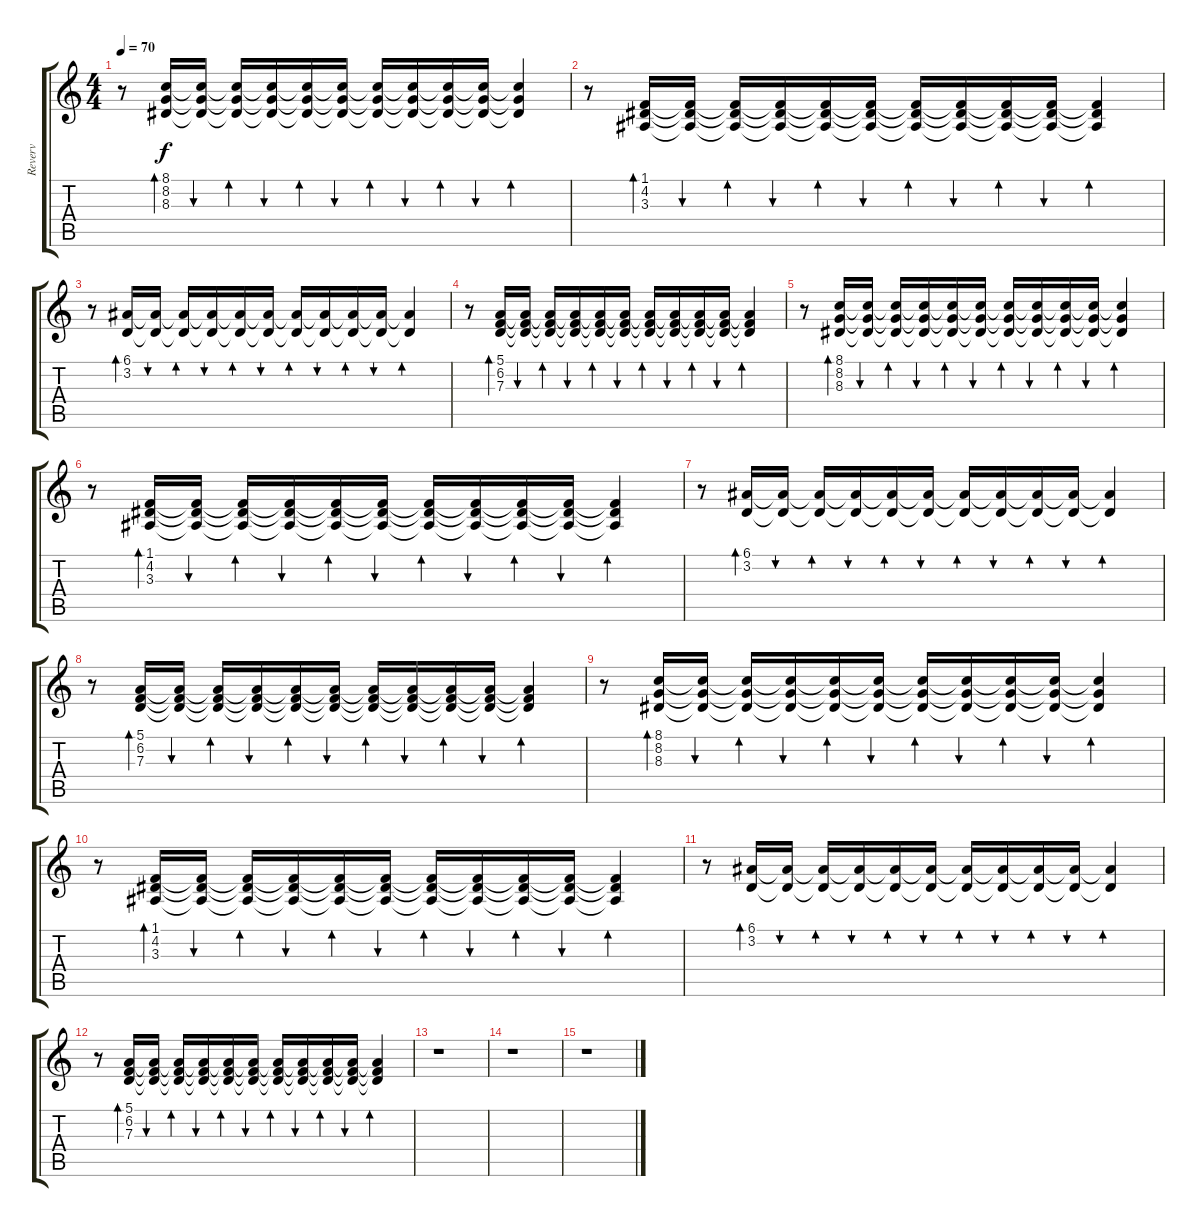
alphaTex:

\track ("Reverv " "Reverv ") {instrument fx7echoes}
\staff {score tabs}
\tuning (E4 B3 G3 D3 A2 E2) {hide}
\ts (4 4)
\tempo 70
\clef g2
\ks c
r.8{dy f volume 6} (8.1 8.2 8.3).16{bd 60} (8.1{t} 8.2{t} 8.3{t}).16{bu 60} (8.1{t} 8.2{t} 8.3{t}).16{bd 60 volume 8} (8.1{t} 8.2{t} 8.3{t}).16{bu 60} (8.1{t} 8.2{t} 8.3{t}).16{bd 60 volume 11} (8.1{t} 8.2{t} 8.3{t}).16{bu 60} (8.1{t} 8.2{t} 8.3{t}).16{bd 60 volume 12} (8.1{t} 8.2{t} 8.3{t}).16{bu 60} (8.1{t} 8.2{t} 8.3{t}).16{bd 60} (8.1{t} 8.2{t} 8.3{t}).16{bu 60 volume 11} (8.1{t} 8.2{t} 8.3{t}).4{bd 60 volume 7} |
r.8{volume 3} (1.1 4.2 3.3).16{bd 60} (1.1{t} 4.2{t} 3.3{t}).16{bu 60} (1.1{t} 4.2{t} 3.3{t}).16{bd 60 volume 8} (1.1{t} 4.2{t} 3.3{t}).16{bu 60} (1.1{t} 4.2{t} 3.3{t}).16{bd 60 volume 11} (1.1{t} 4.2{t} 3.3{t}).16{bu 60} (1.1{t} 4.2{t} 3.3{t}).16{bd 60 volume 12} (1.1{t} 4.2{t} 3.3{t}).16{bu 60} (1.1{t} 4.2{t} 3.3{t}).16{bd 60} (1.1{t} 4.2{t} 3.3{t}).16{bu 60 volume 11} (1.1{t} 4.2{t} 3.3{t}).4{bd 60 volume 7} |
r.8{volume 6} (6.1 3.2).16{bd 60} (6.1{t} 3.2{t}).16{bu 60} (6.1{t} 3.2{t}).16{bd 60 volume 8} (6.1{t} 3.2{t}).16{bu 60} (6.1{t} 3.2{t}).16{bd 60 volume 12} (6.1{t} 3.2{t}).16{bu 60} (6.1{t} 3.2{t}).16{bd 60 volume 12} (6.1{t} 3.2{t}).16{bu 60} (6.1{t} 3.2{t}).16{bd 60} (6.1{t} 3.2{t}).16{bu 60 volume 11} (6.1{t} 3.2{t}).4{bd 60 volume 7} |
r.8{volume 6} (5.1 6.2 7.3).16{bd 60} (5.1{t} 6.2{t} 7.3{t}).16{bu 60} (5.1{t} 6.2{t} 7.3{t}).16{bd 60 volume 8} (5.1{t} 6.2{t} 7.3{t}).16{bu 60} (5.1{t} 6.2{t} 7.3{t}).16{bd 60 volume 11} (5.1{t} 6.2{t} 7.3{t}).16{bu 60} (5.1{t} 6.2{t} 7.3{t}).16{bd 60 volume 12} (5.1{t} 6.2{t} 7.3{t}).16{bu 60} (5.1{t} 6.2{t} 7.3{t}).16{bd 60} (5.1{t} 6.2{t} 7.3{t}).16{bu 60 volume 11} (5.1{t} 6.2{t} 7.3{t}).4{bd 60 volume 7} |
r.8{volume 6} (8.1 8.2 8.3).16{bd 60} (8.1{t} 8.2{t} 8.3{t}).16{bu 60} (8.1{t} 8.2{t} 8.3{t}).16{bd 60 volume 8} (8.1{t} 8.2{t} 8.3{t}).16{bu 60} (8.1{t} 8.2{t} 8.3{t}).16{bd 60 volume 11} (8.1{t} 8.2{t} 8.3{t}).16{bu 60} (8.1{t} 8.2{t} 8.3{t}).16{bd 60 volume 12} (8.1{t} 8.2{t} 8.3{t}).16{bu 60} (8.1{t} 8.2{t} 8.3{t}).16{bd 60} (8.1{t} 8.2{t} 8.3{t}).16{bu 60 volume 11} (8.1{t} 8.2{t} 8.3{t}).4{bd 60 volume 7} |
r.8{volume 3} (1.1 4.2 3.3).16{bd 60} (1.1{t} 4.2{t} 3.3{t}).16{bu 60} (1.1{t} 4.2{t} 3.3{t}).16{bd 60 volume 8} (1.1{t} 4.2{t} 3.3{t}).16{bu 60} (1.1{t} 4.2{t} 3.3{t}).16{bd 60 volume 11} (1.1{t} 4.2{t} 3.3{t}).16{bu 60} (1.1{t} 4.2{t} 3.3{t}).16{bd 60 volume 12} (1.1{t} 4.2{t} 3.3{t}).16{bu 60} (1.1{t} 4.2{t} 3.3{t}).16{bd 60} (1.1{t} 4.2{t} 3.3{t}).16{bu 60 volume 11} (1.1{t} 4.2{t} 3.3{t}).4{bd 60 volume 7} |
r.8{volume 6} (6.1 3.2).16{bd 60} (6.1{t} 3.2{t}).16{bu 60} (6.1{t} 3.2{t}).16{bd 60 volume 8} (6.1{t} 3.2{t}).16{bu 60} (6.1{t} 3.2{t}).16{bd 60 volume 12} (6.1{t} 3.2{t}).16{bu 60} (6.1{t} 3.2{t}).16{bd 60 volume 12} (6.1{t} 3.2{t}).16{bu 60} (6.1{t} 3.2{t}).16{bd 60} (6.1{t} 3.2{t}).16{bu 60 volume 11} (6.1{t} 3.2{t}).4{bd 60 volume 7} |
r.8{volume 6} (5.1 6.2 7.3).16{bd 60} (5.1{t} 6.2{t} 7.3{t}).16{bu 60} (5.1{t} 6.2{t} 7.3{t}).16{bd 60 volume 8} (5.1{t} 6.2{t} 7.3{t}).16{bu 60} (5.1{t} 6.2{t} 7.3{t}).16{bd 60 volume 11} (5.1{t} 6.2{t} 7.3{t}).16{bu 60} (5.1{t} 6.2{t} 7.3{t}).16{bd 60 volume 12} (5.1{t} 6.2{t} 7.3{t}).16{bu 60} (5.1{t} 6.2{t} 7.3{t}).16{bd 60} (5.1{t} 6.2{t} 7.3{t}).16{bu 60 volume 11} (5.1{t} 6.2{t} 7.3{t}).4{bd 60 volume 7} |
r.8{volume 6} (8.1 8.2 8.3).16{bd 60} (8.1{t} 8.2{t} 8.3{t}).16{bu 60} (8.1{t} 8.2{t} 8.3{t}).16{bd 60 volume 8} (8.1{t} 8.2{t} 8.3{t}).16{bu 60} (8.1{t} 8.2{t} 8.3{t}).16{bd 60 volume 11} (8.1{t} 8.2{t} 8.3{t}).16{bu 60} (8.1{t} 8.2{t} 8.3{t}).16{bd 60 volume 12} (8.1{t} 8.2{t} 8.3{t}).16{bu 60} (8.1{t} 8.2{t} 8.3{t}).16{bd 60} (8.1{t} 8.2{t} 8.3{t}).16{bu 60 volume 11} (8.1{t} 8.2{t} 8.3{t}).4{bd 60 volume 7} |
r.8{volume 3} (1.1 4.2 3.3).16{bd 60} (1.1{t} 4.2{t} 3.3{t}).16{bu 60} (1.1{t} 4.2{t} 3.3{t}).16{bd 60 volume 8} (1.1{t} 4.2{t} 3.3{t}).16{bu 60} (1.1{t} 4.2{t} 3.3{t}).16{bd 60 volume 11} (1.1{t} 4.2{t} 3.3{t}).16{bu 60} (1.1{t} 4.2{t} 3.3{t}).16{bd 60 volume 12} (1.1{t} 4.2{t} 3.3{t}).16{bu 60} (1.1{t} 4.2{t} 3.3{t}).16{bd 60} (1.1{t} 4.2{t} 3.3{t}).16{bu 60 volume 11} (1.1{t} 4.2{t} 3.3{t}).4{bd 60 volume 7} |
r.8{volume 6} (6.1 3.2).16{bd 60} (6.1{t} 3.2{t}).16{bu 60} (6.1{t} 3.2{t}).16{bd 60 volume 8} (6.1{t} 3.2{t}).16{bu 60} (6.1{t} 3.2{t}).16{bd 60 volume 12} (6.1{t} 3.2{t}).16{bu 60} (6.1{t} 3.2{t}).16{bd 60 volume 12} (6.1{t} 3.2{t}).16{bu 60} (6.1{t} 3.2{t}).16{bd 60} (6.1{t} 3.2{t}).16{bu 60 volume 11} (6.1{t} 3.2{t}).4{bd 60 volume 7} |
r.8{volume 6} (5.1 6.2 7.3).16{bd 60} (5.1{t} 6.2{t} 7.3{t}).16{bu 60} (5.1{t} 6.2{t} 7.3{t}).16{bd 60 volume 8} (5.1{t} 6.2{t} 7.3{t}).16{bu 60} (5.1{t} 6.2{t} 7.3{t}).16{bd 60 volume 11} (5.1{t} 6.2{t} 7.3{t}).16{bu 60} (5.1{t} 6.2{t} 7.3{t}).16{bd 60 volume 12} (5.1{t} 6.2{t} 7.3{t}).16{bu 60} (5.1{t} 6.2{t} 7.3{t}).16{bd 60} (5.1{t} 6.2{t} 7.3{t}).16{bu 60 volume 11} (5.1{t} 6.2{t} 7.3{t}).4{bd 60 volume 7} |
r.1 |
r.1 |
r.1
